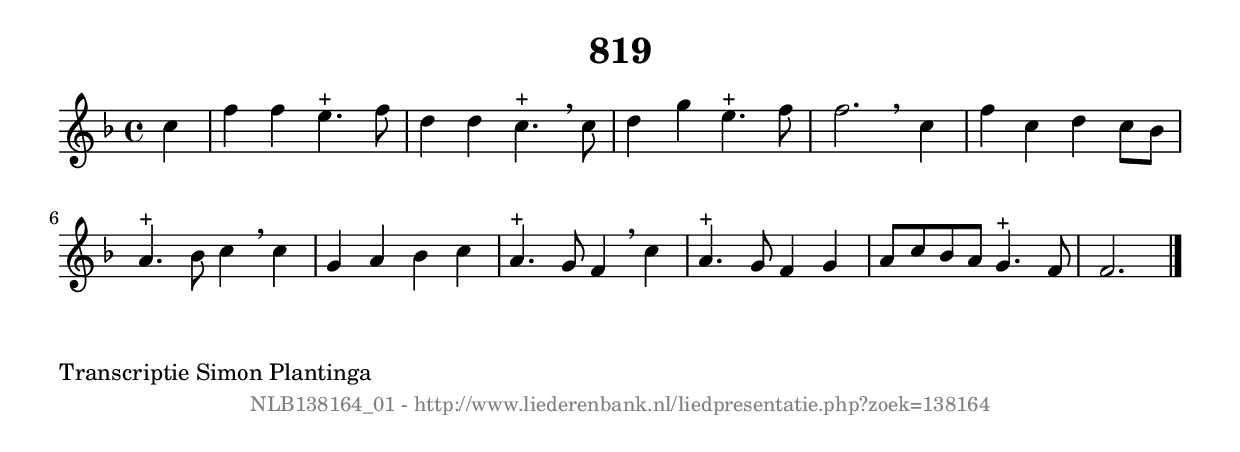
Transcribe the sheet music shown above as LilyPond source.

%
% produced by wce2krn 1.64 (7 June 2014)
%
\version"2.16"
#(append! paper-alist '(("long" . (cons (* 210 mm) (* 2000 mm)))))
#(set-default-paper-size "long")
sb = {\breathe}
mBreak = {\breathe }
bBreak = {\breathe }
x = {\once\override NoteHead #'style = #'cross }
gl=\glissando
itime={\override Staff.TimeSignature #'stencil = ##f }
ficta = {\once\set suggestAccidentals = ##t}
fine = {\once\override Score.RehearsalMark #'self-alignment-X = #1 \mark \markup {\italic{Fine}}}
dc = {\once\override Score.RehearsalMark #'self-alignment-X = #1 \mark \markup {\italic{D.C.}}}
dcf = {\once\override Score.RehearsalMark #'self-alignment-X = #1 \mark \markup {\italic{D.C. al Fine}}}
dcc = {\once\override Score.RehearsalMark #'self-alignment-X = #1 \mark \markup {\italic{D.C. al Coda}}}
ds = {\once\override Score.RehearsalMark #'self-alignment-X = #1 \mark \markup {\italic{D.S.}}}
dsf = {\once\override Score.RehearsalMark #'self-alignment-X = #1 \mark \markup {\italic{D.S. al Fine}}}
dsc = {\once\override Score.RehearsalMark #'self-alignment-X = #1 \mark \markup {\italic{D.S. al Coda}}}
pv = {\set Score.repeatCommands = #'((volta "1"))}
sv = {\set Score.repeatCommands = #'((volta "2"))}
tv = {\set Score.repeatCommands = #'((volta "3"))}
qv = {\set Score.repeatCommands = #'((volta "4"))}
xv = {\set Score.repeatCommands = #'((volta #f))}
\header{ tagline = ""
title = "819"
}
\score {{
\key f \major
\relative g'
{
\set melismaBusyProperties = #'()
\partial 32*8
\time 4/4
\tempo 4=120
\override Score.MetronomeMark #'transparent = ##t
\override Score.RehearsalMark #'break-visibility = #(vector #t #t #f)
c4 | f4 f4 e4.^"+" f8 | d4 d4 c4.^"+" \sb c8 | d4 g4 e4.^"+" f8 | f2. \bar ":|:" \bBreak
c4 | f4 c4 d4 c8 bes8 | a4.^"+" bes8 c4 \sb c4 | g4 a4 bes4 c4 | a4.^"+" g8 f4 \mBreak
c'4 | a4.^"+" g8 f4 g4 | a8 c8 bes8 a8 g4.^"+" f8 | f2. \bar "|."
 }}
 \midi { }
 \layout {
            indent = 0.0\cm
}
}
\markup { \wordwrap-string #" 
Transcriptie Simon Plantinga
"}
\markup { \vspace #0 } \markup { \with-color #grey \fill-line { \center-column { \smaller "NLB138164_01 - http://www.liederenbank.nl/liedpresentatie.php?zoek=138164" } } }
